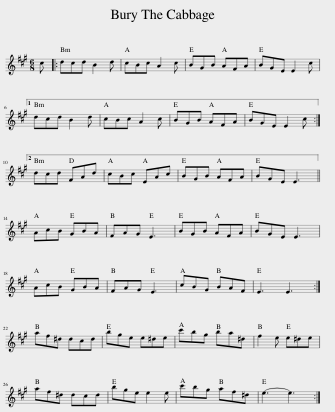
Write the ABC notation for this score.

X:1
L:1/8
M:6/8
I:linebreak $
K:A
V:1 treble
V:1
 c |: dcd B2 d | cBc A2 c | BGB AFA | BGE E2 c |1$ %5
 dcd B2 d | cBc A2 c | BGB AFA | BGE E2 c :|2$ dcd FAd | %10
 cBc EAc | BGB AFA | BGE E3 ||$ AcB GBA | FAG E3 | %15
 BGB AFA | BGE E3 |$ AcB GBA | FAG E3 | cBG BAF | %20
 E3 E3 :|$ af^d dcd | bge e^de | c'bg ba^d | f2 e e^de |$ %25
 af^d dcd | bge e2 e | c'bg af^d | e3- e3 :| %29
